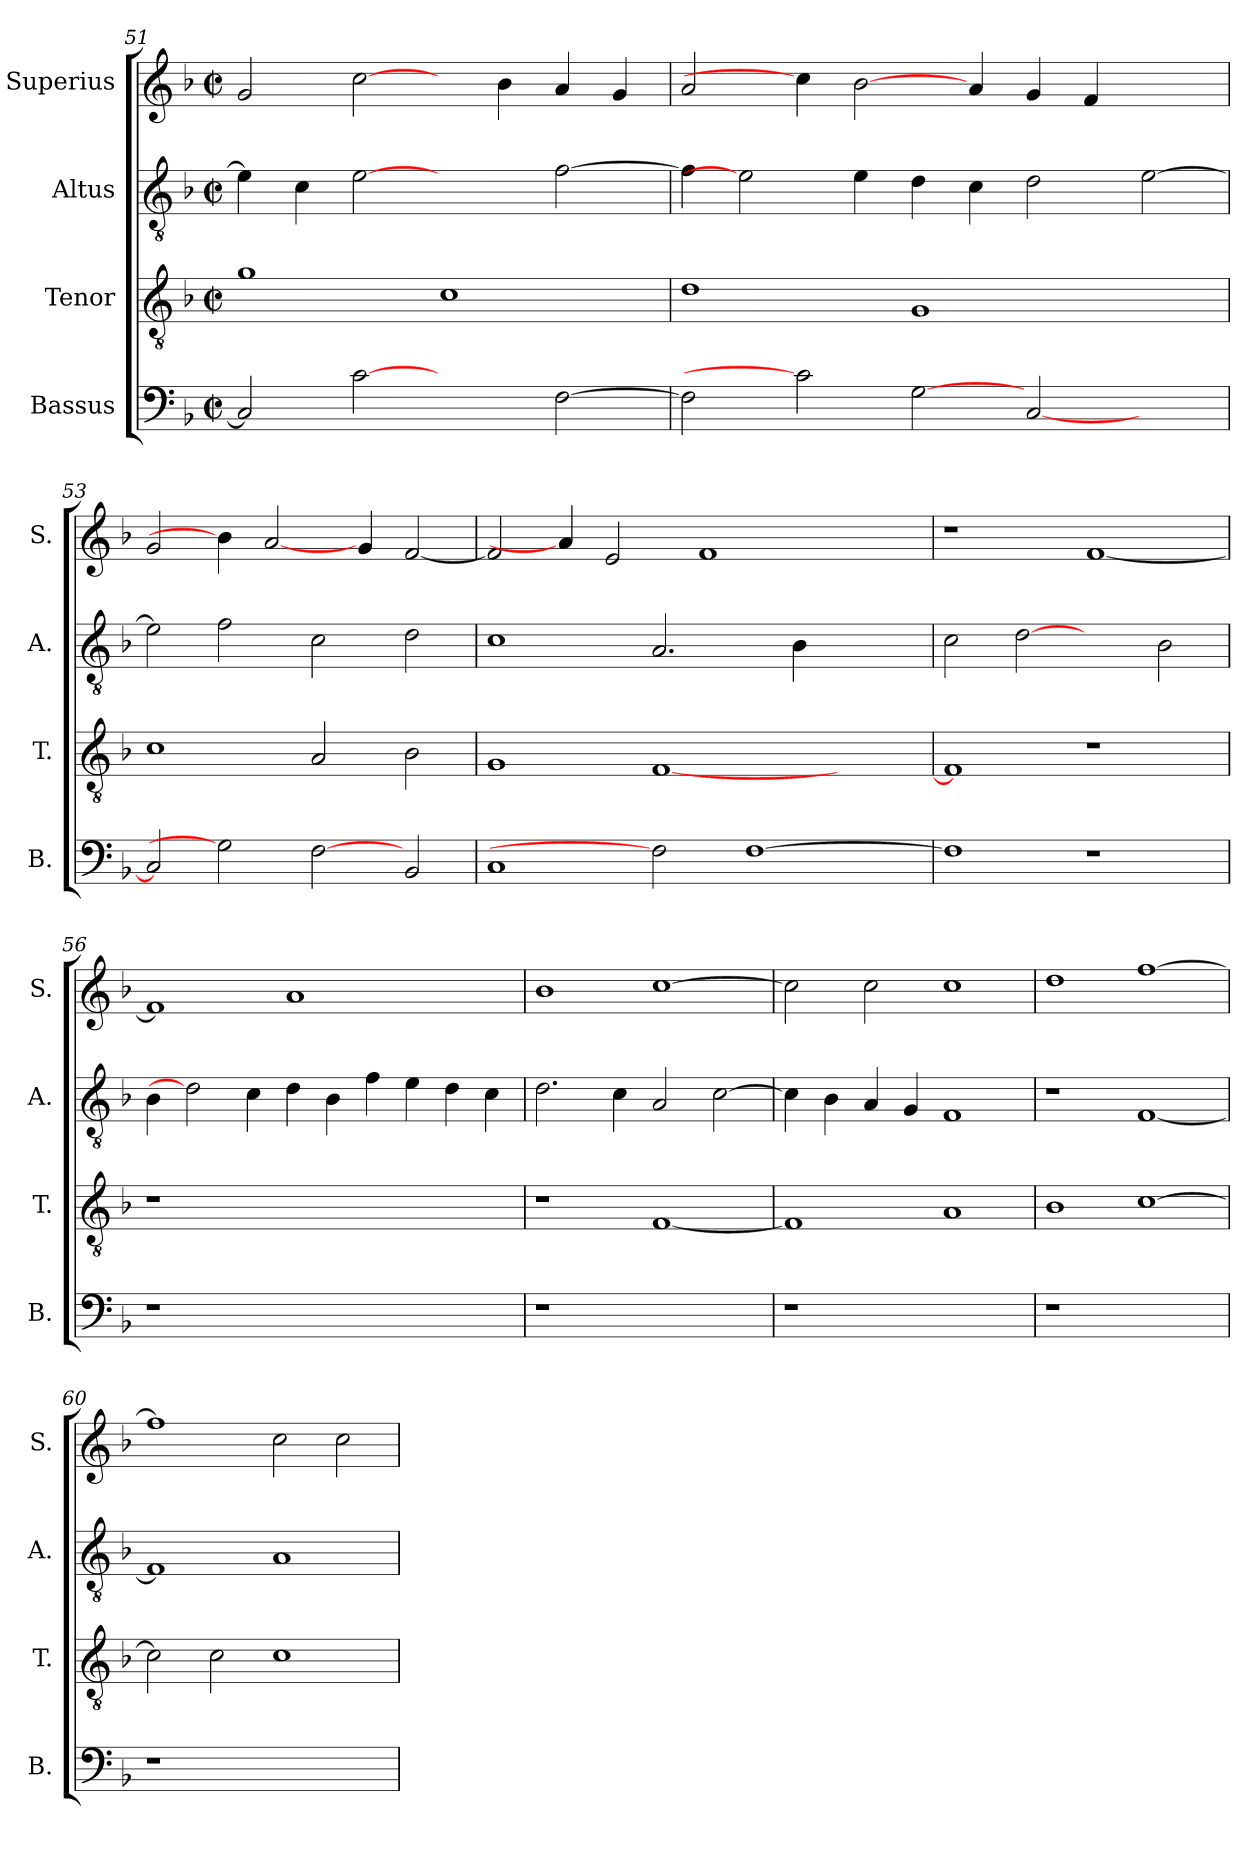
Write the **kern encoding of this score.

**kern	**kern	**kern	**kern
*part4	*part3	*part2	*part1
*staff4	*staff3	*staff2	*staff1
*I"Bassus	*I"Tenor	*I"Altus	*I"Superius
*I'B.	*I'T.	*I'A.	*I'S.
*clefF4	*clefGv2	*clefGv2	*clefG2
*	*ITrd7c12	*ITrd7c12	*
*k[b-]	*k[b-]	*k[b-]	*k[b-]
*F:	*F:	*F:	*F:
*M2/2	*M2/2	*M2/2	*M2/2
*met(c|)	*met(c|)	*met(c|)	*met(c|)
=51	=51	=51	=51
2Ci/]	1Gi	4Ei\]	2gi/
.	.	4Ci\	.
[2ci	.	[2Ei	[2cci\
2ryy	1Ci	2ryy	4ryy
.	.	.	4b-i\
[>2Fi\	.	[>2Fi\	4ai/
.	.	.	4gi/
=52	=52	=52	=52
2Fi\]	1Di	4Fi\]	2ai/
.	.	2Ei]	.
2ci]	.	.	4cci\]
.	.	4Ei\	[2b-i\
[2Gi	1GGi	4Di\	.
.	.	4Ci\	4ai/
[<2Ci/	.	2Di\	4gi/
.	.	.	4fi/
2ryy	2ryy	[>2Ei\	2ryy
!!LO:LB:g=z
=53	=53	=53	=53
2Ci/]	1Ci	2Ei\]	2gi/
2Gi]	.	2Fi\	4b-i\]
.	.	.	[2ai/
[2Fi	2AAi/	2Ci\	.
.	.	.	4gi/
2BB-i/	2BB-i\	2Di\	[<2fi/
=54	=54	=54	=54
1Ci	1GGi	1Ci	2fi/]
.	.	.	4ai/]
.	.	.	2ei/
2Fi]	[<1FFi	2.AAi/	.
.	.	.	1fi
[>1Fi	.	.	.
.	.	4BB-i\	.
.	2ryy	2ryy	.
.	.	.	4ryy
=55	=55	=55	=55
1Fi]	1FFi]	2Ci\	1r
.	.	[2Di	.
1r	1r	2ryy	[<1fi
.	.	2BB-i\	.
=56	=56	=56	=56
!LO:N:vis=1	!LO:N:vis=1	!	!
1r	1r	4BB-i\	1fi]
.	.	2Di]	.
.	.	4Ci\	.
1.ryy	1.ryy	4Di\	1ai
.	.	4BB-i\	.
.	.	4Fi\	.
.	.	4Ei\	.
.	.	4Di\	2ryy
.	.	4Ci\	.
=57	=57	=57	=57
!LO:N:vis=1	!	!	!
1r	1r	2.Di\	1b-i
.	.	4Ci\	.
1ryy	[<1FFi	2AAi/	[>1cci
.	.	[>2Ci\	.
!!LO:LB:g=z
=58	=58	=58	=58
!LO:N:vis=1	!	!	!
1r	1FFi]	4Ci\]	2cci\]
.	.	4BB-i\	.
.	.	4AAi/	2cci\
.	.	4GGi/	.
1ryy	1AAi	1FFi	1cci
=59	=59	=59	=59
!LO:N:vis=1	!	!	!
1r	1BB-i	1r	1ddi
1ryy	[>1Ci	[<1FFi	[>1ffi
=60	=60	=60	=60
!LO:N:vis=1	!	!	!
1r	2Ci\]	1FFi]	1ffi]
.	2Ci\	.	.
1ryy	1Ci	1AAi	2cci\
.	.	.	2cci\
=	=	=	=
*-	*-	*-	*-
